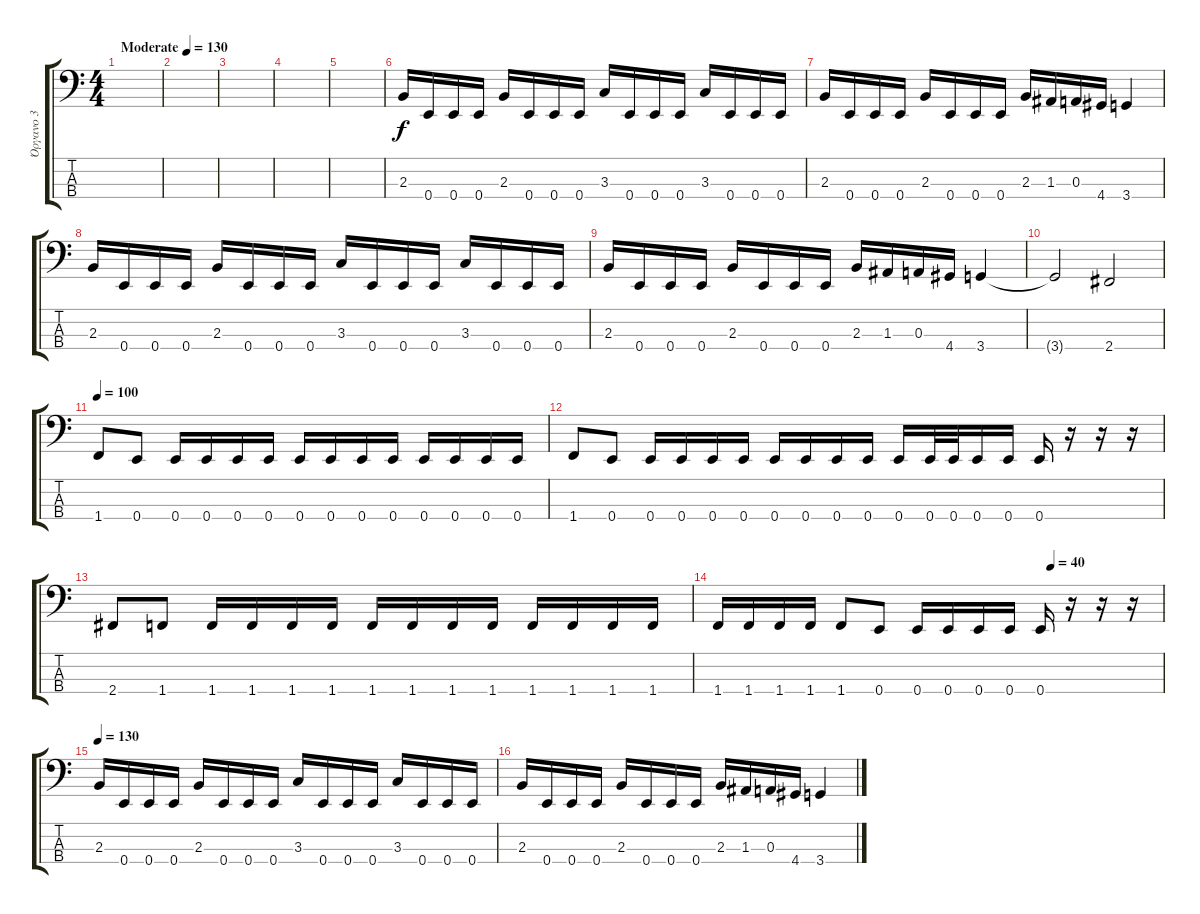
\track ("Όργανο 3" "Όργανο 3") {instrument electricbassfinger}
\staff {score tabs}
\tuning (G2 D2 A1 E1) {hide}
\ts (4 4)
\tempo (130 "Moderate")
\clef f4
\ks c
|
|
|
|
|
2.3.16 0.4.16 0.4.16 0.4.16 2.3.16 0.4.16 0.4.16 0.4.16 3.3.16 0.4.16 0.4.16 0.4.16 3.3.16 0.4.16 0.4.16 0.4.16 |
2.3.16 0.4.16 0.4.16 0.4.16 2.3.16 0.4.16 0.4.16 0.4.16 2.3.16 1.3.16 0.3.16 4.4.16 3.4.4 |
2.3.16 0.4.16 0.4.16 0.4.16 2.3.16 0.4.16 0.4.16 0.4.16 3.3.16 0.4.16 0.4.16 0.4.16 3.3.16 0.4.16 0.4.16 0.4.16 |
2.3.16 0.4.16 0.4.16 0.4.16 2.3.16 0.4.16 0.4.16 0.4.16 2.3.16 1.3.16 0.3.16 4.4.16 3.4.4 |
3.4{t}.2 2.4.2 |
\tempo 100
1.4.8 0.4.8 0.4.16 0.4.16 0.4.16 0.4.16 0.4.16 0.4.16 0.4.16 0.4.16 0.4.16 0.4.16 0.4.16 0.4.16 |
1.4.8 0.4.8 0.4.16 0.4.16 0.4.16 0.4.16 0.4.16 0.4.16 0.4.16 0.4.16 0.4.16 0.4.32 0.4.32 0.4.16 0.4.16 0.4.16 r.16 r.16 r.16 |
2.4.8 1.4.8 1.4.16 1.4.16 1.4.16 1.4.16 1.4.16 1.4.16 1.4.16 1.4.16 1.4.16 1.4.16 1.4.16 1.4.16 |
\tempo (40 0.75)
1.4.16 1.4.16 1.4.16 1.4.16 1.4.8 0.4.8 0.4.16 0.4.16 0.4.16 0.4.16 0.4.16 r.16 r.16 r.16 |
\tempo 130
2.3.16 0.4.16 0.4.16 0.4.16 2.3.16 0.4.16 0.4.16 0.4.16 3.3.16 0.4.16 0.4.16 0.4.16 3.3.16 0.4.16 0.4.16 0.4.16 |
2.3.16 0.4.16 0.4.16 0.4.16 2.3.16 0.4.16 0.4.16 0.4.16 2.3.16 1.3.16 0.3.16 4.4.16 3.4.4
